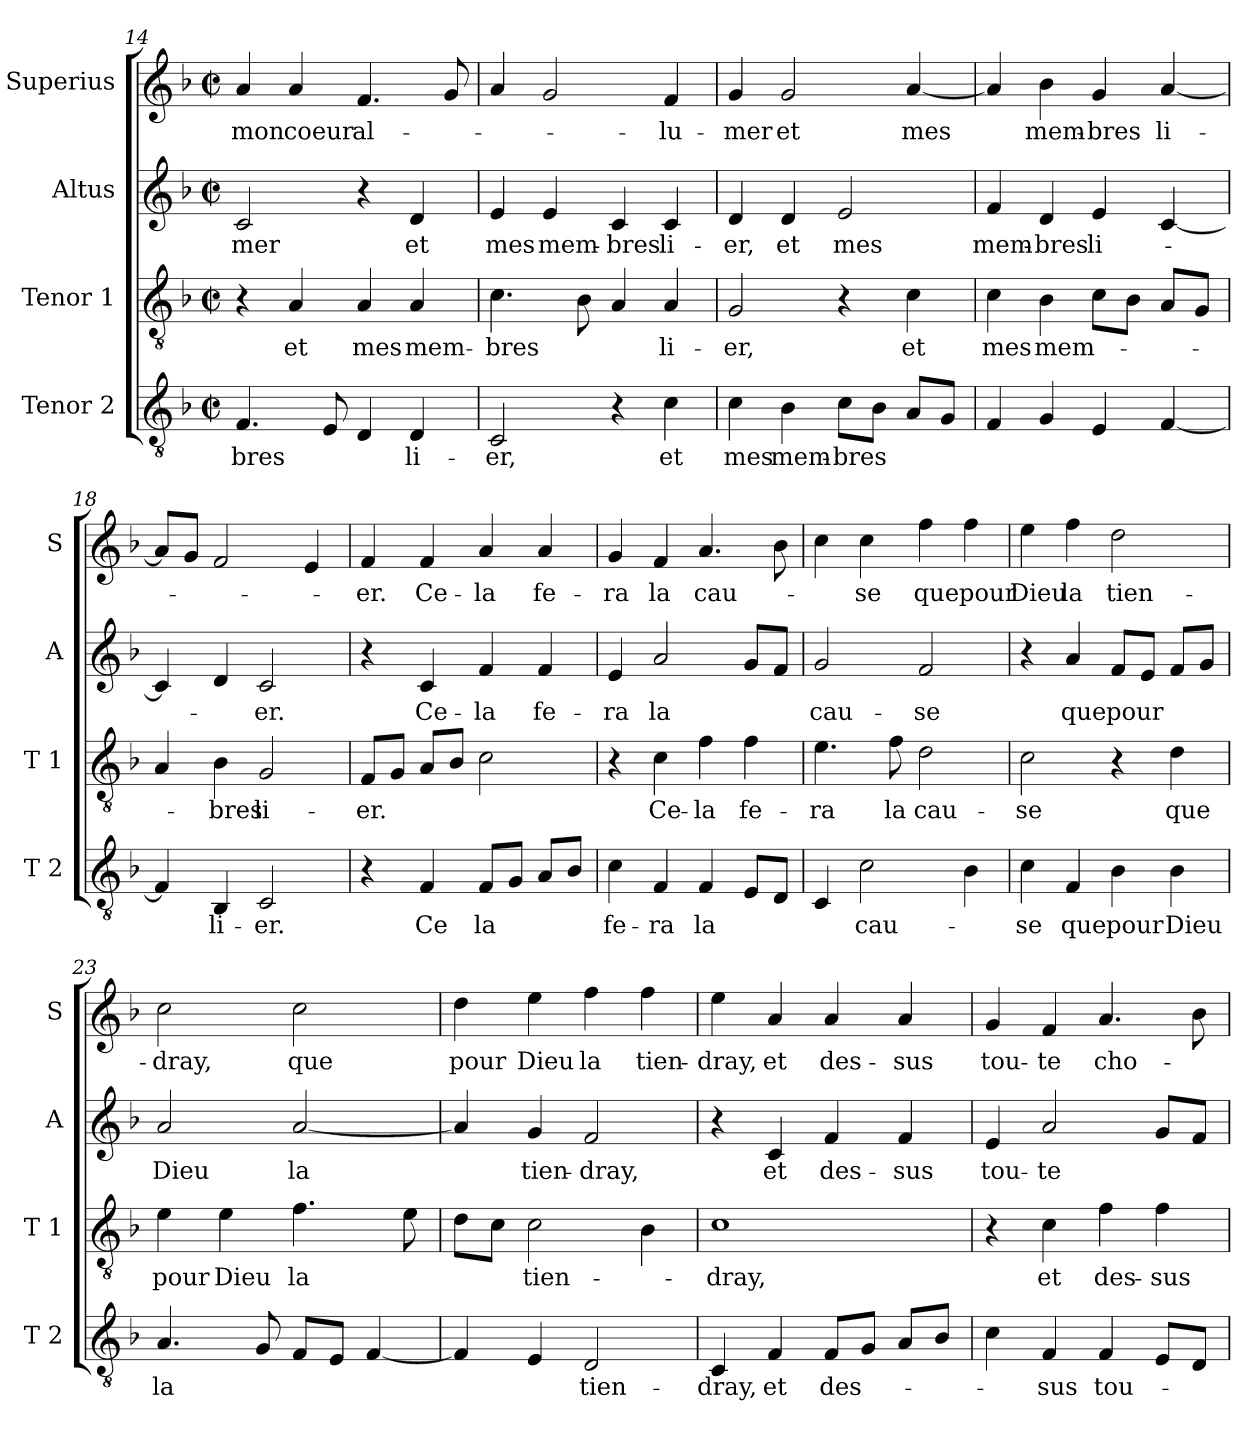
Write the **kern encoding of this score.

**kern	**text	**kern	**text	**kern	**text	**kern	**text
*part4	*part4	*part3	*part3	*part2	*part2	*part1	*part1
*staff4	*staff4	*staff3	*staff3	*staff2	*staff2	*staff1	*staff1
*I"Tenor 2	*	*I"Tenor 1	*	*I"Altus	*	*I"Superius	*
*I'T 2	*	*I'T 1	*	*I'A	*	*I'S	*
*clefGv2	*	*clefGv2	*	*clefG2	*	*clefG2	*
*k[b-]	*	*k[b-]	*	*k[b-]	*	*k[b-]	*
*F:	*	*F:	*	*F:	*	*F:	*
*M2/2	*	*M2/2	*	*M2/2	*	*M2/2	*
*met(c|)	*	*met(c|)	*	*met(c|)	*	*met(c|)	*
=14	=14	=14	=14	=14	=14	=14	=14
!	!LO:LY:b	!	!	!	!LO:LY:b	!	!LO:LY:b
4.F/	-bres	4r	.	2c/	-mer	4a/	mon
!	!	!	!LO:LY:b	!	!	!	!LO:LY:b
.	.	4A/	et	.	.	4a/	coeur
8E/	.	.	.	.	.	.	.
!	!	!	!LO:LY:b	!	!	!	!LO:LY:b
4D/	.	4A/	mes	4r	.	4.f/	al-
!	!LO:LY:b	!	!LO:LY:b	!	!LO:LY:b	!	!
4D/	li-	4A/	mem-	4d/	et	.	.
.	.	.	.	.	.	8g/	.
!!LO:PB:g=z
=15	=15	=15	=15	=15	=15	=15	=15
!	!LO:LY:b	!	!LO:LY:b	!	!LO:LY:b	!	!
2C/	-er,	4.c\	-bres	4e/	mes	4a/	.
!	!	!	!	!	!LO:LY:b	!	!
.	.	.	.	4e/	mem-	2g/	.
.	.	8B-\	.	.	.	.	.
!	!	!	!	!	!LO:LY:b	!	!
4r	.	4A/	.	4c/	-bres	.	.
!	!LO:LY:b	!	!LO:LY:b	!	!LO:LY:b	!	!LO:LY:b
4c\	et	4A/	li-	4c/	li-	4f/	-lu-
=16	=16	=16	=16	=16	=16	=16	=16
!	!LO:LY:b	!	!LO:LY:b	!	!LO:LY:b	!	!LO:LY:b
4c\	mes	2G/	-er,	4d/	-er,	4g/	-mer
!	!LO:LY:b	!	!	!	!LO:LY:b	!	!LO:LY:b
4B-\	mem-	.	.	4d/	et	2g/	et
!	!LO:LY:b	!	!	!	!LO:LY:b	!	!
8c\L	-bres	4r	.	2e/	mes	.	.
8B-\J	.	.	.	.	.	.	.
!	!	!	!LO:LY:b	!	!	!	!LO:LY:b
8A/L	.	4c\	et	.	.	[4a/	mes
8G/J	.	.	.	.	.	.	.
=17	=17	=17	=17	=17	=17	=17	=17
!	!	!	!LO:LY:b	!	!LO:LY:b	!	!
4F/	.	4c\	mes	4f/	mem-	4a/]	.
!	!	!	!LO:LY:b	!	!LO:LY:b	!	!LO:LY:b
4G/	.	4B-\	mem-	4d/	-bres	4b-\	mem-
!	!	!	!	!	!LO:LY:b	!	!LO:LY:b
4E/	.	8c\L	.	4e/	li-	4g/	-bres
.	.	8B-\J	.	.	.	.	.
!	!	!	!	!	!	!	!LO:LY:b
[4F/	.	8A/L	.	[4c/	.	[4a/	li-
.	.	8G/J	.	.	.	.	.
=18	=18	=18	=18	=18	=18	=18	=18
4F/]	.	4A/	.	4c/]	.	8a/L]	.
.	.	.	.	.	.	8g/J	.
!	!LO:LY:b	!	!LO:LY:b	!	!	!	!
4BB-/	li-	4B-\	-bres	4d/	.	2f/	.
!	!LO:LY:b	!	!LO:LY:b	!	!LO:LY:b	!	!
2C/	-er.	2G/	li-	2c/	-er.	.	.
.	.	.	.	.	.	4e/	.
=19	=19	=19	=19	=19	=19	=19	=19
!	!	!	!LO:LY:b	!	!	!	!LO:LY:b
4r	.	8F/L	-er.	4r	.	4f/	-er.
.	.	8G/J	.	.	.	.	.
!	!LO:LY:b	!	!	!	!LO:LY:b	!	!LO:LY:b
4F/	Ce	8A/L	.	4c/	Ce-	4f/	Ce-
.	.	8B-/J	.	.	.	.	.
!	!LO:LY:b	!	!	!	!LO:LY:b	!	!LO:LY:b
8F/L	la	2c\	.	4f/	-la	4a/	-la
8G/J	.	.	.	.	.	.	.
!	!	!	!	!	!LO:LY:b	!	!LO:LY:b
8A/L	.	.	.	4f/	fe-	4a/	fe-
8B-/J	.	.	.	.	.	.	.
!!LO:LB:g=z
=20	=20	=20	=20	=20	=20	=20	=20
!	!LO:LY:b	!	!	!	!LO:LY:b	!	!LO:LY:b
4c\	fe-	4r	.	4e/	-ra	4g/	-ra
!	!LO:LY:b	!	!LO:LY:b	!	!LO:LY:b	!	!LO:LY:b
4F/	-ra	4c\	Ce-	2a/	la	4f/	la
!	!LO:LY:b	!	!LO:LY:b	!	!	!	!LO:LY:b
4F/	la	4f\	-la	.	.	4.a/	cau-
!	!	!	!LO:LY:b	!	!	!	!
8E/L	.	4f\	fe-	8g/L	.	.	.
8D/J	.	.	.	8f/J	.	8b-\	.
=21	=21	=21	=21	=21	=21	=21	=21
!	!	!	!LO:LY:b	!	!LO:LY:b	!	!
4C/	.	4.e\	-ra	2g/	cau-	4cc\	.
!	!LO:LY:b	!	!	!	!	!	!LO:LY:b
2c\	cau-	.	.	.	.	4cc\	-se
!	!	!	!LO:LY:b	!	!	!	!
.	.	8f\	la	.	.	.	.
!	!	!	!LO:LY:b	!	!LO:LY:b	!	!LO:LY:b
.	.	2d\	cau-	2f/	-se	4ff\	que
!	!	!	!	!	!	!	!LO:LY:b
4B-\	.	.	.	.	.	4ff\	pour
=22	=22	=22	=22	=22	=22	=22	=22
!	!LO:LY:b	!	!LO:LY:b	!	!	!	!LO:LY:b
4c\	-se	2c\	-se	4r	.	4ee\	Dieu
!	!LO:LY:b	!	!	!	!LO:LY:b	!	!LO:LY:b
4F/	que	.	.	4a/	que	4ff\	la
!	!LO:LY:b	!	!	!	!LO:LY:b	!	!LO:LY:b
4B-\	pour	4r	.	8f/L	pour	2dd\	tien-
.	.	.	.	8e/J	.	.	.
!	!LO:LY:b	!	!LO:LY:b	!	!	!	!
4B-\	Dieu	4d\	que	8f/L	.	.	.
.	.	.	.	8g/J	.	.	.
=23	=23	=23	=23	=23	=23	=23	=23
!	!LO:LY:b	!	!LO:LY:b	!	!LO:LY:b	!	!LO:LY:b
4.A/	la	4e\	pour	2a/	Dieu	2cc\	-dray,
!	!	!	!LO:LY:b	!	!	!	!
.	.	4e\	Dieu	.	.	.	.
8G/	.	.	.	.	.	.	.
!	!	!	!LO:LY:b	!	!LO:LY:b	!	!LO:LY:b
8F/L	.	4.f\	la	[2a/	la	2cc\	que
8E/J	.	.	.	.	.	.	.
[4F/	.	.	.	.	.	.	.
.	.	8e\	.	.	.	.	.
=24	=24	=24	=24	=24	=24	=24	=24
!	!	!	!	!	!	!	!LO:LY:b
4F/]	.	8d\L	.	4a/]	.	4dd\	pour
.	.	8c\J	.	.	.	.	.
!	!	!	!LO:LY:b	!	!LO:LY:b	!	!LO:LY:b
4E/	.	2c\	tien-	4g/	tien-	4ee\	Dieu
!	!LO:LY:b	!	!	!	!LO:LY:b	!	!LO:LY:b
2D/	tien-	.	.	2f/	-dray,	4ff\	la
!	!	!	!	!	!	!	!LO:LY:b
.	.	4B-\	.	.	.	4ff\	tien-
!!LO:LB:g=z
=25	=25	=25	=25	=25	=25	=25	=25
!	!LO:LY:b	!	!LO:LY:b	!	!	!	!LO:LY:b
4C/	-dray,	1c	-dray,	4r	.	4ee\	-dray,
!	!LO:LY:b	!	!	!	!LO:LY:b	!	!LO:LY:b
4F/	et	.	.	4c/	et	4a/	et
!	!LO:LY:b	!	!	!	!LO:LY:b	!	!LO:LY:b
8F/L	des-	.	.	4f/	des-	4a/	des-
8G/J	.	.	.	.	.	.	.
!	!	!	!	!	!LO:LY:b	!	!LO:LY:b
8A/L	.	.	.	4f/	-sus	4a/	-sus
8B-/J	.	.	.	.	.	.	.
=26	=26	=26	=26	=26	=26	=26	=26
!	!	!	!	!	!LO:LY:b	!	!LO:LY:b
4c\	.	4r	.	4e/	tou-	4g/	tou-
!	!LO:LY:b	!	!LO:LY:b	!	!LO:LY:b	!	!LO:LY:b
4F/	-sus	4c\	et	2a/	-te	4f/	-te
!	!LO:LY:b	!	!LO:LY:b	!	!	!	!LO:LY:b
4F/	tou-	4f\	des-	.	.	4.a/	cho-
!	!	!	!LO:LY:b	!	!	!	!
8E/L	.	4f\	-sus	8g/L	.	.	.
8D/J	.	.	.	8f/J	.	8b-\	.
=	=	=	=	=	=	=	=
*-	*-	*-	*-	*-	*-	*-	*-
